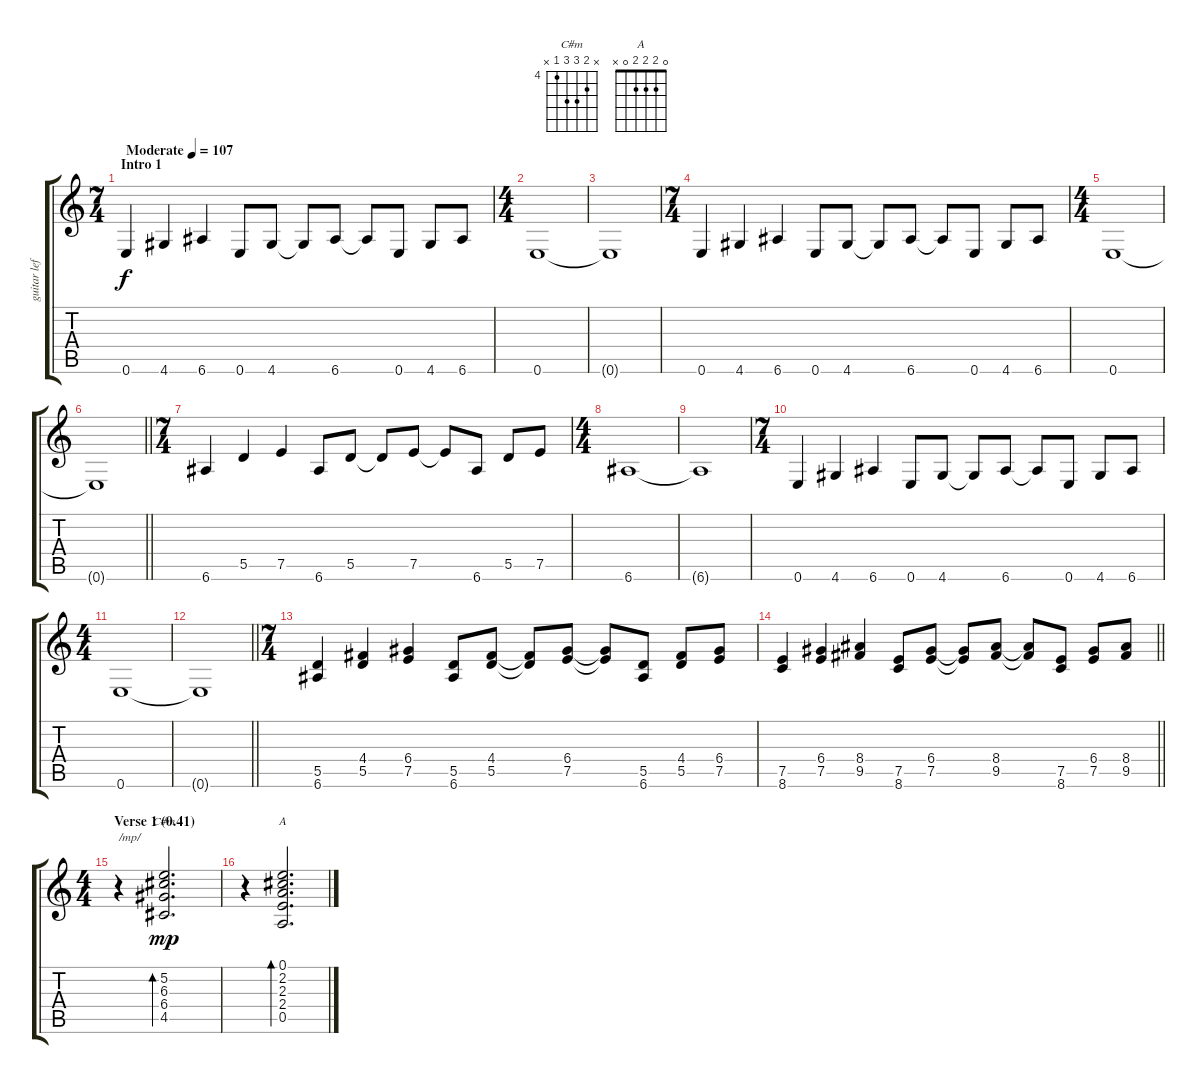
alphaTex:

\track ("guitar left" "guitar lef") {instrument overdrivenguitar}
\staff {score tabs}
\tuning (E4 B3 G3 D3 A2 E2) {hide}
\chord ("C#m" x 5 6 6 4 x) {firstfret 4}
\chord ("A" 0 2 2 2 0 x)
\ts (7 4)
\section ("" "Intro 1")
\tempo (107 "Moderate")
\clef g2
\ks c
0.6.4{dy f instrument overdrivenguitar} 4.6.4 6.6.4 0.6.8 4.6.8 4.6{t}.8 6.6.8 6.6{t}.8 0.6.8 4.6.8 6.6.8 |
\ts (4 4)
0.6.1 |
0.6{t}.1 |
\ts (7 4)
0.6.4 4.6.4 6.6.4 0.6.8 4.6.8 4.6{t}.8 6.6.8 6.6{t}.8 0.6.8 4.6.8 6.6.8 |
\ts (4 4)
0.6.1 |
\barLineRight lightlight
0.6{t}.1 |
\ts (7 4)
6.6.4 5.5.4 7.5.4 6.6.8 5.5.8 5.5{t}.8 7.5.8 7.5{t}.8 6.6.8 5.5.8 7.5.8 |
\ts (4 4)
6.6.1 |
6.6{t}.1 |
\ts (7 4)
0.6.4 4.6.4 6.6.4 0.6.8 4.6.8 4.6{t}.8 6.6.8 6.6{t}.8 0.6.8 4.6.8 6.6.8 |
\ts (4 4)
0.6.1 |
\barLineRight lightlight
0.6{t}.1 |
\ts (7 4)
(5.5 6.6).4 (4.4 5.5).4 (6.4 7.5).4 (5.5 6.6).8 (4.4 5.5).8 (4.4{t} 5.5{t}).8 (6.4 7.5).8 (6.4{t} 7.5{t}).8 (5.5 6.6).8 (4.4 5.5).8 (6.4 7.5).8 |
\barLineRight lightlight
(7.5 8.6).4 (6.4 7.5).4 (8.4 9.5).4 (7.5 8.6).8 (6.4 7.5).8 (6.4{t} 7.5{t}).8 (8.4 9.5).8 (8.4{t} 9.5{t}).8 (7.5 8.6).8 (6.4 7.5).8 (8.4 9.5).8 |
\ts (4 4)
\section ("" "Verse 1 (0.41)")
r.4{txt "/mp/"} (5.2 6.3 6.4 4.5).2{d bd 30 ch "C#m" dy mp} |
r.4 (0.1 2.2 2.3 2.4 0.5).2{d bd 30 ch "A"}
